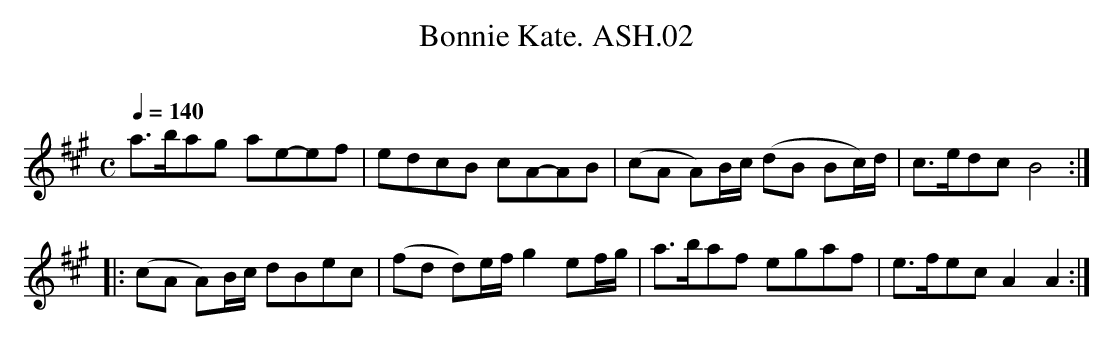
X:1
T:Bonnie Kate. ASH.02
M:C
L:1/8
Q:1/4=140
O:
K:A
a>bag ae-ef | edcB cA-AB | (cA A)B/c/ (dB Bc/)d/ | c>edc B4:|
|:(cA A)B/c/2 dBec | (fd d)e/f/ g2 ef/g/ | a>baf egaf | e>fec A2A2:|
